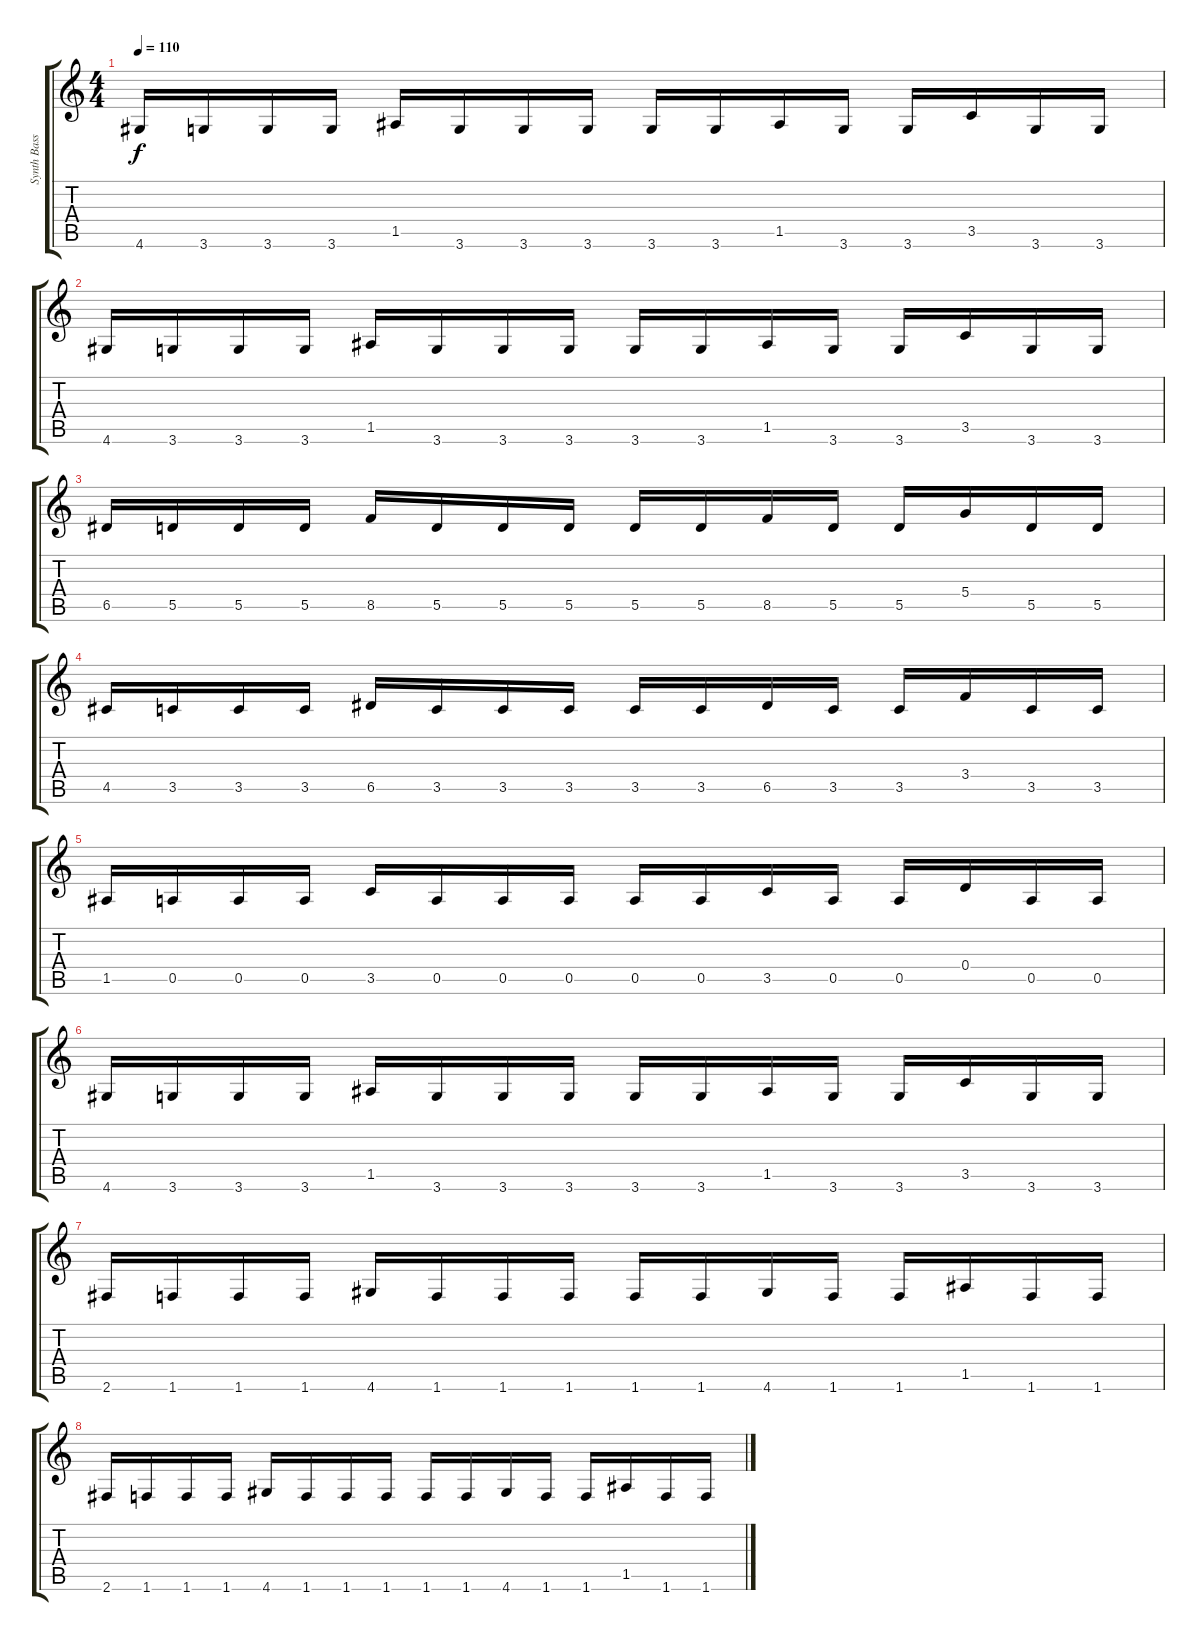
\track ("Synth Bassline" "Synth Bass") {instrument synthbass1}
\staff {score tabs}
\tuning (E4 B3 G3 D3 A2 E2) {hide}
\ts (4 4)
\tempo 110
\clef g2
\ks c
4.6.16{dy f} 3.6.16 3.6.16 3.6.16 1.5.16 3.6.16 3.6.16 3.6.16 3.6.16 3.6.16 1.5.16 3.6.16 3.6.16 3.5.16 3.6.16 3.6.16 |
4.6.16 3.6.16 3.6.16 3.6.16 1.5.16 3.6.16 3.6.16 3.6.16 3.6.16 3.6.16 1.5.16 3.6.16 3.6.16 3.5.16 3.6.16 3.6.16 |
6.5.16 5.5.16 5.5.16 5.5.16 8.5.16 5.5.16 5.5.16 5.5.16 5.5.16 5.5.16 8.5.16 5.5.16 5.5.16 5.4.16 5.5.16 5.5.16 |
4.5.16 3.5.16 3.5.16 3.5.16 6.5.16 3.5.16 3.5.16 3.5.16 3.5.16 3.5.16 6.5.16 3.5.16 3.5.16 3.4.16 3.5.16 3.5.16 |
1.5.16 0.5.16 0.5.16 0.5.16 3.5.16 0.5.16 0.5.16 0.5.16 0.5.16 0.5.16 3.5.16 0.5.16 0.5.16 0.4.16 0.5.16 0.5.16 |
4.6.16 3.6.16 3.6.16 3.6.16 1.5.16 3.6.16 3.6.16 3.6.16 3.6.16 3.6.16 1.5.16 3.6.16 3.6.16 3.5.16 3.6.16 3.6.16 |
2.6.16 1.6.16 1.6.16 1.6.16 4.6.16 1.6.16 1.6.16 1.6.16 1.6.16 1.6.16 4.6.16 1.6.16 1.6.16 1.5.16 1.6.16 1.6.16 |
2.6.16 1.6.16 1.6.16 1.6.16 4.6.16 1.6.16 1.6.16 1.6.16 1.6.16 1.6.16 4.6.16 1.6.16 1.6.16 1.5.16 1.6.16 1.6.16
